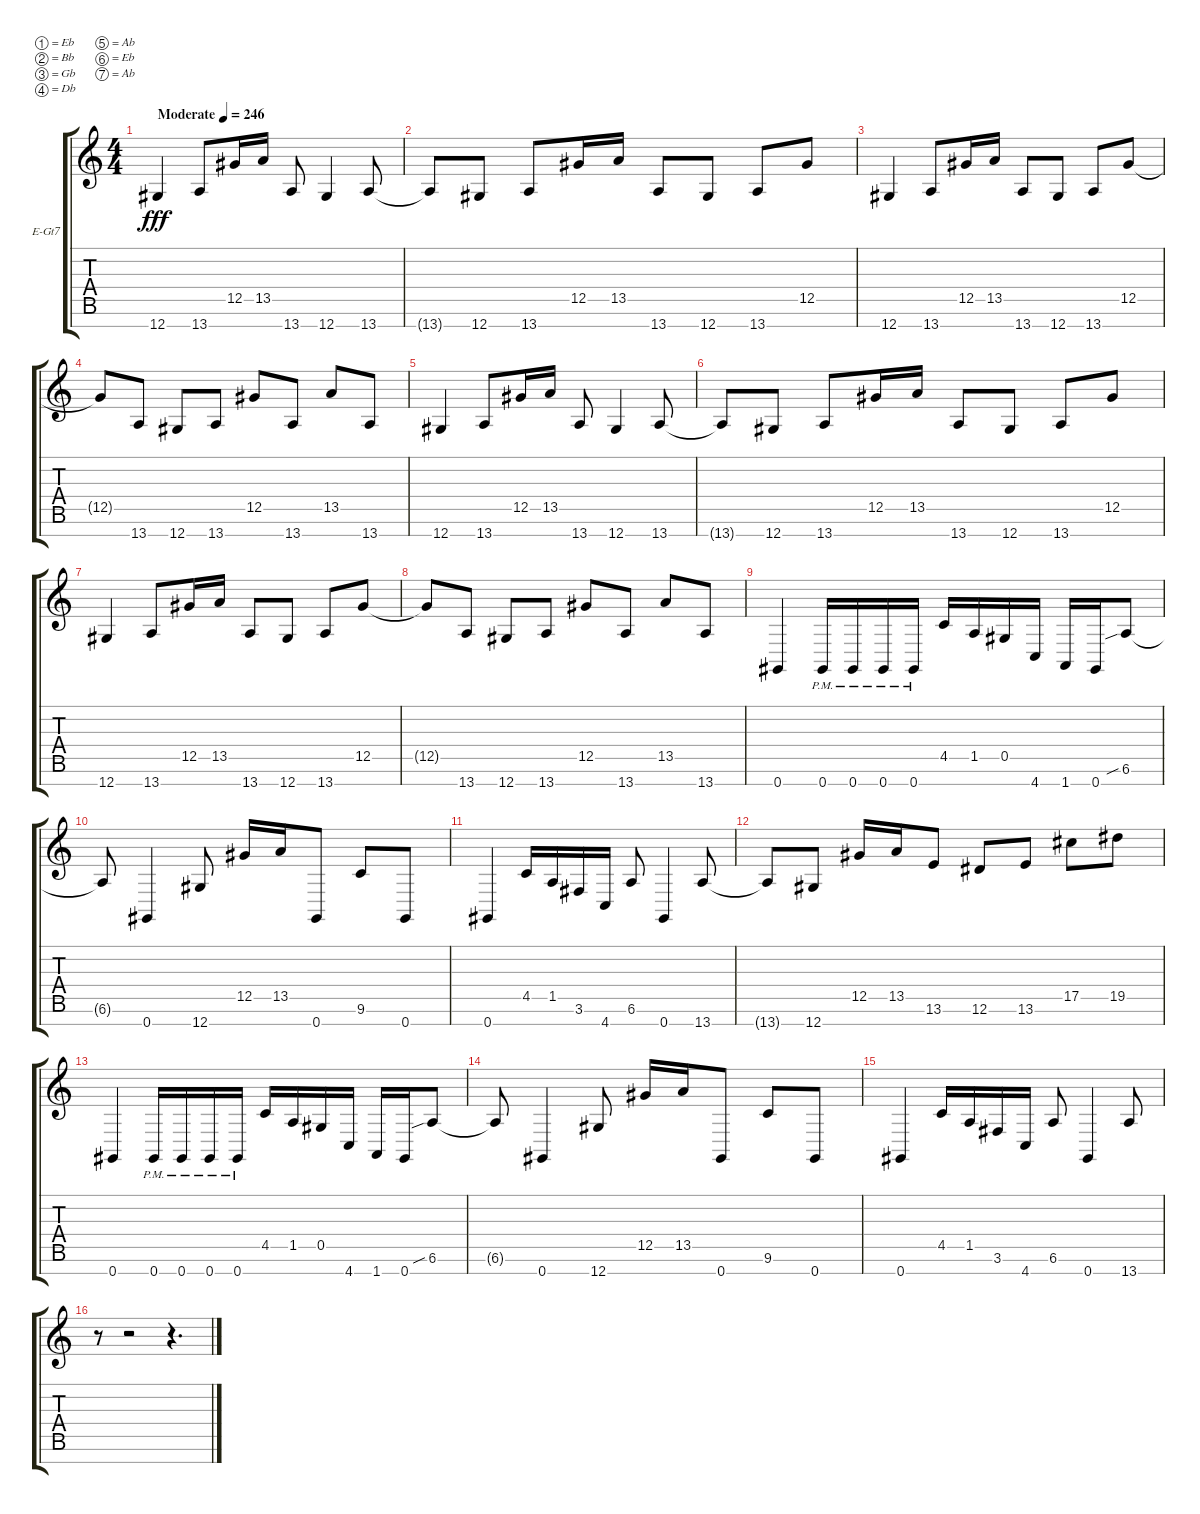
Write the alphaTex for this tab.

\bracketExtendMode groupsimilarinstruments
\firstSystemTrackNameOrientation horizontal
\otherSystemsTrackNameOrientation horizontal
\track ("Guitar 2" "E-Gt7") {instrument distortionguitar}
\staff {score tabs}
\tuning (Eb4 Bb3 Gb3 Db3 Ab2 Eb2 Ab1)
\ts (4 4)
\beaming (8 2 2 2 2)
\tempo (246 "Moderate")
\clef g2
\ks c
12.7.4{dy fff instrument distortionguitar} 13.7.8 12.5.16 13.5.16 13.7.8 12.7.4 13.7.8 |
13.7{t}.8 12.7.8 13.7.8 12.5.16 13.5.16 13.7.8 12.7.8 13.7.8 12.5.8 |
12.7.4 13.7.8 12.5.16 13.5.16 13.7.8 12.7.8 13.7.8 12.5.8 |
12.5{t}.8 13.7.8 12.7.8 13.7.8 12.5.8 13.7.8 13.5.8 13.7.8 |
12.7.4 13.7.8 12.5.16 13.5.16 13.7.8 12.7.4 13.7.8 |
13.7{t}.8 12.7.8 13.7.8 12.5.16 13.5.16 13.7.8 12.7.8 13.7.8 12.5.8 |
12.7.4 13.7.8 12.5.16 13.5.16 13.7.8 12.7.8 13.7.8 12.5.8 |
12.5{t}.8 13.7.8 12.7.8 13.7.8 12.5.8 13.7.8 13.5.8 13.7.8 |
0.7.4 0.7{pm}.16 0.7{pm}.16 0.7{pm}.16 0.7{pm}.16 4.5.16 1.5.16 0.5.16 4.7.16 1.7.16 0.7.16 6.6{sib}.8 |
6.6{t}.8 0.7.4 12.7.8 12.5.16 13.5.16 0.7.8 9.6.8 0.7.8 |
0.7.4 4.5.16 1.5.16 3.6.16 4.7.16 6.6.8 0.7.4 13.7.8 |
13.7{t}.8 12.7.8 12.5.16 13.5.16 13.6.8 12.6.8 13.6.8 17.5.8 19.5.8 |
0.7.4 0.7{pm}.16 0.7{pm}.16 0.7{pm}.16 0.7{pm}.16 4.5.16 1.5.16 0.5.16 4.7.16 1.7.16 0.7.16 6.6{sib}.8 |
6.6{t}.8 0.7.4 12.7.8 12.5.16 13.5.16 0.7.8 9.6.8 0.7.8 |
0.7.4 4.5.16 1.5.16 3.6.16 4.7.16 6.6.8 0.7.4 13.7.8 |
r.8 r.2 r.4{d}
